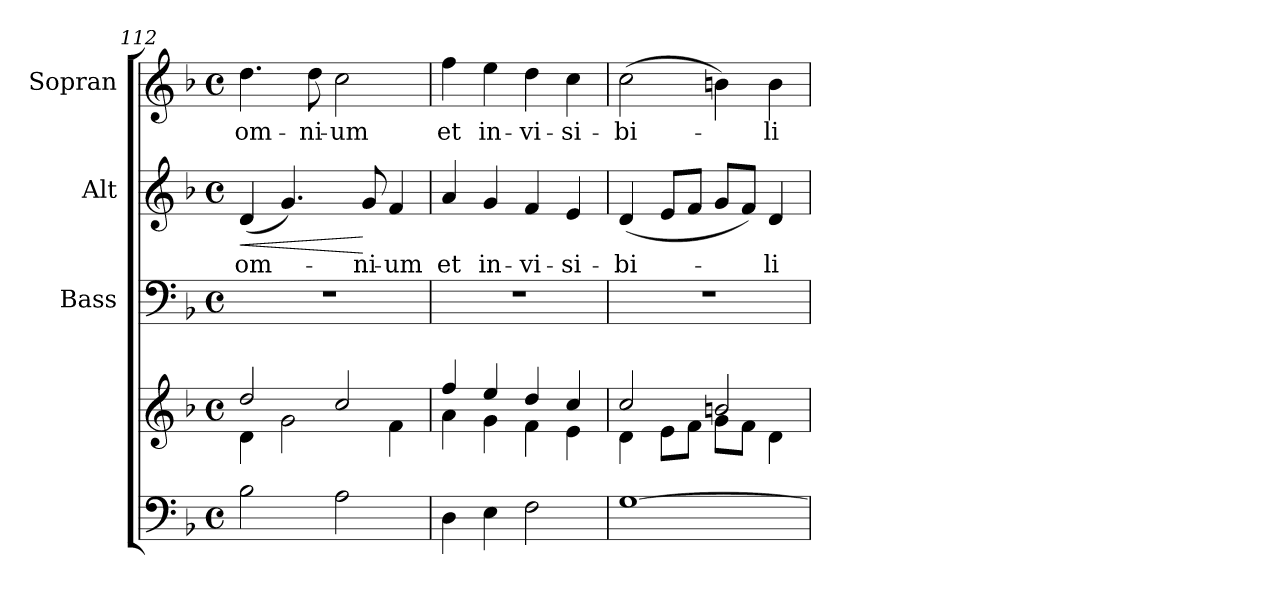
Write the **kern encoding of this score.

**kern	**kern	**kern	**kern	**text	**dynam	**kern	**text
*part4	*part4	*part3	*part2	*part2	*part2	*part1	*part1
*staff5	*staff4	*staff3	*staff2	*staff2	*staff2	*staff1	*staff1
*	*	*I"Bass	*I"Alt	*	*	*I"Sopran	*
*	*	*I'B.	*I'A.	*	*	*I'S.	*
*clefF4	*clefG2	*clefF4	*clefG2	*	*	*clefG2	*
*k[b-]	*k[b-]	*k[b-]	*k[b-]	*	*	*k[b-]	*
*F:	*F:	*F:	*F:	*	*	*F:	*
*M4/4	*M4/4	*M4/4	*M4/4	*	*	*M4/4	*
*met(c)	*met(c)	*met(c)	*met(c)	*	*	*met(c)	*
=112	=112	=112	=112	=112	=112	=112	=112
*	*^	*	*	*	*	*	*
!	!	!	!	!	!LO:LY:b	!LO:HP:b	!	!LO:LY:b
2B-\	2dd/	4d\	1r	(<4d/	om-	<	4.dd\	om-
.	.	2g\	.	4.g/)	.	.	.	.
!	!	!	!	!	!	!	!	!LO:LY:b
.	.	.	.	.	.	.	8dd\	-ni-
!	!	!	!	!	!	!	!	!LO:LY:b
2A\	2cc/	.	.	.	.	.	2cc\	-um
!	!	!	!	!	!LO:LY:b	!	!	!
.	.	.	.	8g/	-ni-	[	.	.
!	!	!	!	!	!LO:LY:b	!	!	!
.	.	4f\	.	4f/	-um	.	.	.
!!LO:LB:g=z
=113	=113	=113	=113	=113	=113	=113	=113	=113
!	!	!	!	!	!LO:LY:b	!	!	!LO:LY:b
4D\	4ff/	4a\	1r	4a/	et	.	4ff\	et
!	!	!	!	!	!LO:LY:b	!	!	!LO:LY:b
4E\	4ee/	4g\	.	4g/	in-	.	4ee\	in-
!	!	!	!	!	!LO:LY:b	!	!	!LO:LY:b
2F\	4dd/	4f\	.	4f/	-vi-	.	4dd\	-vi-
!	!	!	!	!	!LO:LY:b	!	!	!LO:LY:b
.	4cc/	4e\	.	4e/	-si-	.	4cc\	-si-
=114	=114	=114	=114	=114	=114	=114	=114	=114
!	!	!	!	!	!LO:LY:b	!	!	!LO:LY:b
[1G	2cc/	4d\	1r	(<4d/	-bi-	.	(>2cc\	-bi-
.	.	8e\L	.	8e/L	.	.	.	.
.	.	8f\J	.	8f/J	.	.	.	.
.	2bn/	8g\L	.	8g/L	.	.	4bn\)	.
.	.	8f\J	.	8f/J)	.	.	.	.
!	!	!	!	!	!LO:LY:b	!	!	!LO:LY:b
.	.	4d\	.	4d/	-li-	.	4b\	-li-
*	*v	*v	*	*	*	*	*	*
=	=	=	=	=	=	=	=
*-	*-	*-	*-	*-	*-	*-	*-
